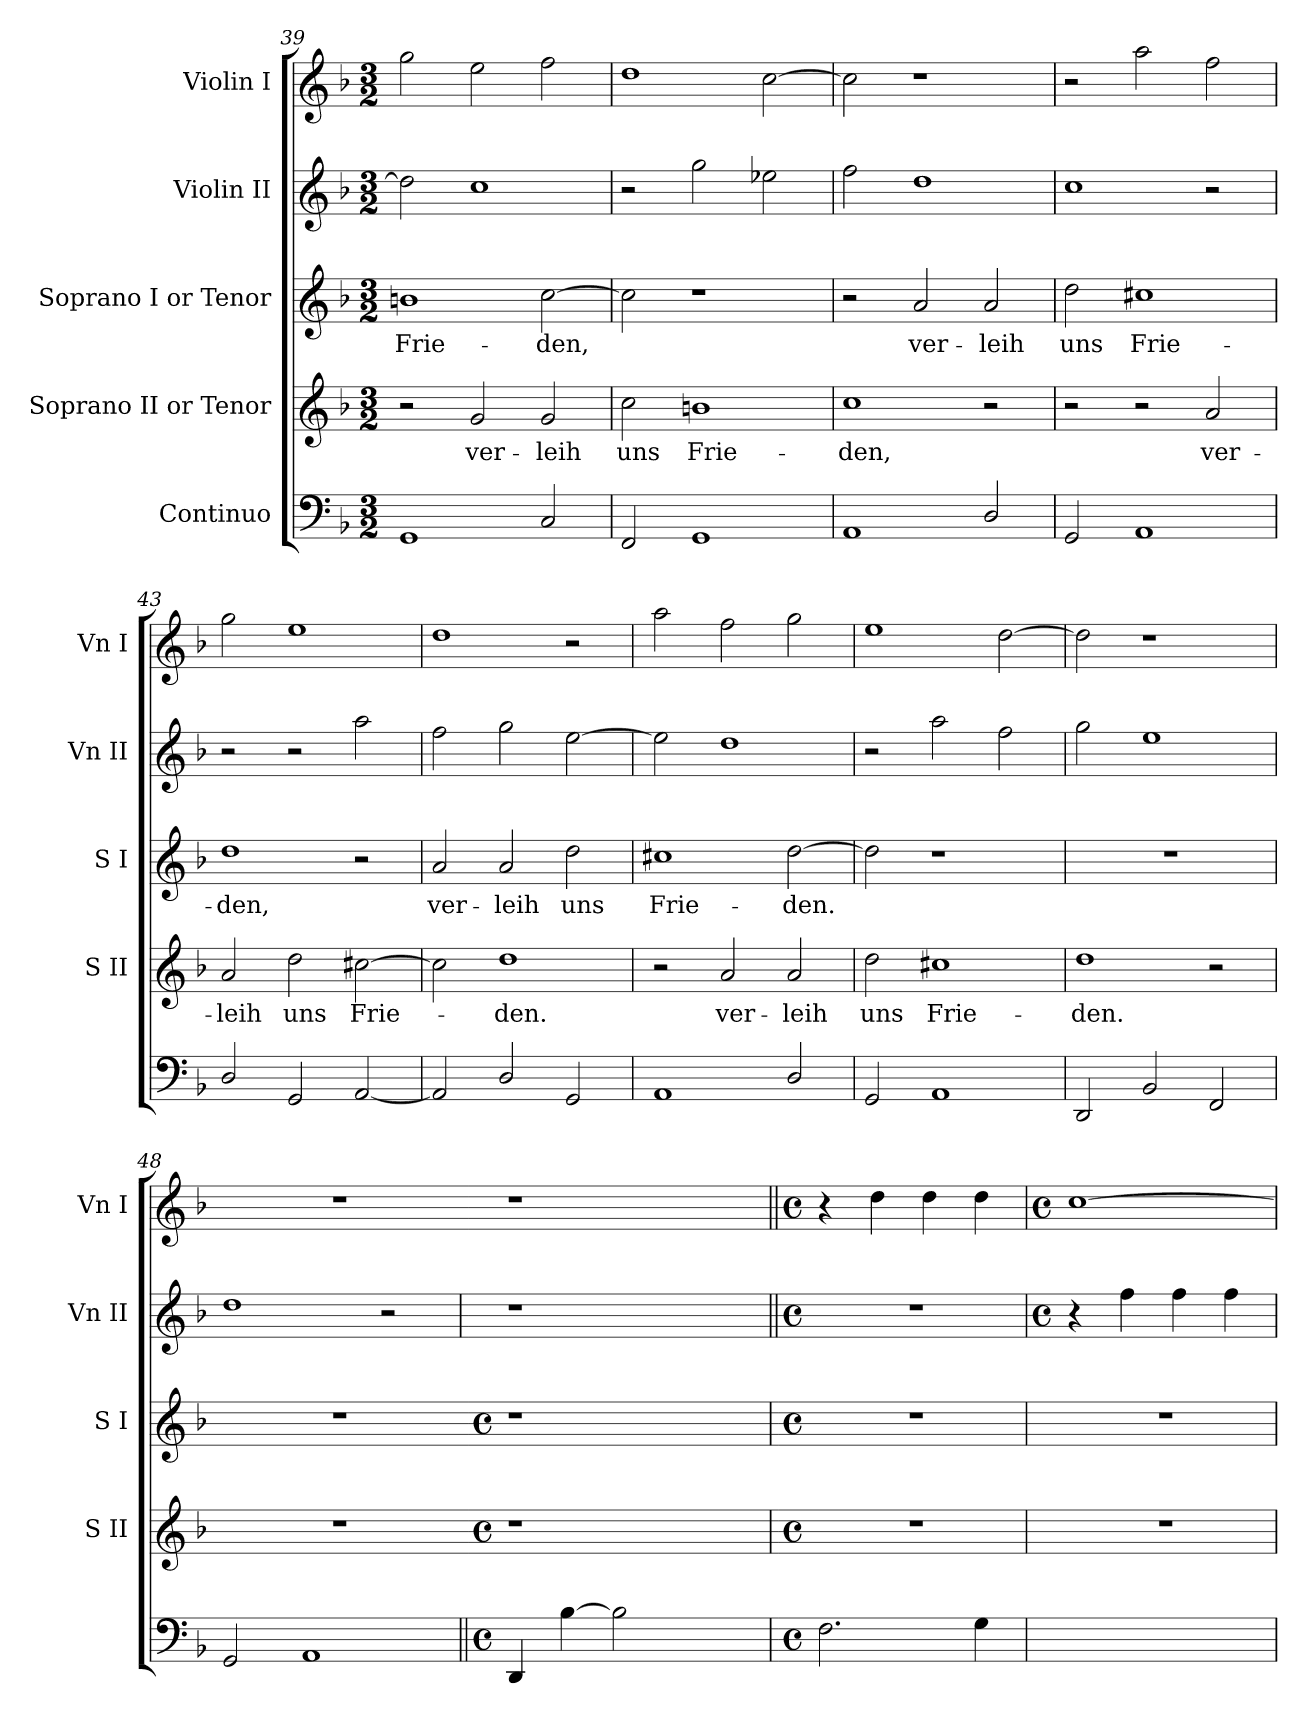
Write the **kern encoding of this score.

**kern	**text	**kern	**text	**kern	**text	**kern	**kern
*part5	*part5	*part4	*part4	*part3	*part3	*part2	*part1
*staff5	*staff5	*staff4	*staff4	*staff3	*staff3	*staff2	*staff1
*I"Continuo	*	*I"Soprano II or Tenor	*	*I"Soprano I or Tenor	*	*I"Violin II	*I"Violin I
*	*	*I'S II	*	*I'S I	*	*I'Vn II	*I'Vn I
*clefF4	*	*clefG2	*	*clefG2	*	*clefG2	*clefG2
*k[b-]	*	*k[b-]	*	*k[b-]	*	*k[b-]	*k[b-]
*F:	*	*F:	*	*F:	*	*F:	*F:
*M3/2	*	*M3/2	*	*M3/2	*	*M3/2	*M3/2
=39	=39	=39	=39	=39	=39	=39	=39
!	!	!	!	!	!LO:LY:b	!	!
1GG	.	2r	.	1bn	Frie-	2dd]	2gg
!	!	!	!LO:LY:b	!	!	!	!
.	.	2g	ver-	.	.	1cc	2ee
!	!	!	!LO:LY:b	!	!LO:LY:b	!	!
2C	.	2g	-leih	[2cc	-den,	.	2ff
=40	=40	=40	=40	=40	=40	=40	=40
!	!	!	!LO:LY:b	!	!	!	!
2FF	.	2cc	uns	2cc]	.	2r	1dd
!	!	!	!LO:LY:b	!	!	!	!
1GG	.	1bn	Frie-	1r	.	2gg	.
.	.	.	.	.	.	2ee-X	[2cc
=41	=41	=41	=41	=41	=41	=41	=41
!	!	!	!LO:LY:b	!	!	!	!
1AA	.	1cc	-den,	2r	.	2ff	2cc]
!	!	!	!	!	!LO:LY:b	!	!
.	.	.	.	2a	ver-	1dd	1r
!	!	!	!	!	!LO:LY:b	!	!
2D/	.	2r	.	2a	-leih	.	.
!!LO:LB:g=z
=42	=42	=42	=42	=42	=42	=42	=42
!	!	!	!	!	!LO:LY:b	!	!
2GG	.	2r	.	2dd	uns	1cc	2r
!	!	!	!	!	!LO:LY:b	!	!
1AA	.	2r	.	1cc#X	Frie-	.	2aa
!	!	!	!LO:LY:b	!	!	!	!
.	.	2a	ver-	.	.	2r	2ff
!!LO:LB:g=z
=43	=43	=43	=43	=43	=43	=43	=43
!	!	!	!LO:LY:b	!	!LO:LY:b	!	!
2D/	.	2a	-leih	1dd	-den,	2r	2gg
!	!	!	!LO:LY:b	!	!	!	!
2GG	.	2dd	uns	.	.	2r	1ee
!	!	!	!LO:LY:b	!	!	!	!
[2AA	.	[2cc#X	Frie-	2r	.	2aa	.
=44	=44	=44	=44	=44	=44	=44	=44
!	!	!	!	!	!LO:LY:b	!	!
2AA]	.	2cc#]	.	2a	ver-	2ff	1dd
!	!	!	!LO:LY:b	!	!LO:LY:b	!	!
2D/	.	1dd	den.	2a	-leih	2gg	.
!	!	!	!	!	!LO:LY:b	!	!
2GG	.	.	.	2dd	uns	[2ee	2r
=45	=45	=45	=45	=45	=45	=45	=45
!	!	!	!	!	!LO:LY:b	!	!
1AA	.	2r	.	1cc#X	Frie-	2ee]	2aa
!	!	!	!LO:LY:b	!	!	!	!
.	.	2a	ver-	.	.	1dd	2ff
!	!	!	!LO:LY:b	!	!LO:LY:b	!	!
2D/	.	2a	-leih	[2dd	-den.	.	2gg
=46	=46	=46	=46	=46	=46	=46	=46
!	!	!	!LO:LY:b	!	!	!	!
2GG	.	2dd	uns	2dd]	.	2r	1ee
!	!	!	!LO:LY:b	!	!	!	!
1AA	.	1cc#X	Frie-	1r	.	2aa	.
.	.	.	.	.	.	2ff	[2dd
=47	=47	=47	=47	=47	=47	=47	=47
!	!	!	!LO:LY:b	!LO:N:vis=1	!	!	!
2DD	.	1dd	-den.	1.r	.	2gg	2dd]
2BB-	.	.	.	.	.	1ee	1r
2FF	.	2r	.	.	.	.	.
=48	=48	=48	=48	=48	=48	=48	=48
!	!	!LO:N:vis=1	!	!LO:N:vis=1	!	!	!LO:N:vis=1
2GG	.	1.r	.	1.r	.	1dd	1.r
1AA	.	.	.	.	.	.	.
.	.	.	.	.	.	2r	.
=49||	=49	=49||	=49	=49||	=49	=49	=49
*M4/4	*	*M4/4	*	*M4/4	*	*	*
*met(c)	*	*met(c)	*	*met(c)	*	*	*
!	!	!	!	!	!	!LO:N:vis=1	!LO:N:vis=1
4DD	.	1r	.	1r	.	1.r	1.r
[4B-	.	.	.	.	.	.	.
2B-]	.	.	.	.	.	.	.
2ryy	.	2ryy	.	2ryy	.	.	.
!!LO:LB:g=z
=50	=50||	=50	=50||	=50	=50||	=50||	=50||
*M4/4	*	*M4/4	*	*M4/4	*	*M4/4	*M4/4
*met(c)	*	*met(c)	*	*met(c)	*	*met(c)	*met(c)
2.F	.	1r	.	1r	.	1r	4r
.	.	.	.	.	.	.	4dd
.	.	.	.	.	.	.	4dd
4G	.	.	.	.	.	.	4dd
!!LO:LB:g=z
=51	=51	=51	=51	=51	=51	=51	=51
*	*	*	*	*	*	*M4/4	*M4/4
*	*	*	*	*	*	*met(c)	*met(c)
!	!LO:LY:b	!	!	!	!	!	!
[2Ayy	3	1r	.	1r	.	4r	[1cc
.	.	.	.	.	.	4ff	.
!	!LO:LY:b	!	!	!	!	!	!
2Ayy]	4	.	.	.	.	4ff	.
.	.	.	.	.	.	4ff	.
=	=	=	=	=	=	=	=
*-	*-	*-	*-	*-	*-	*-	*-
